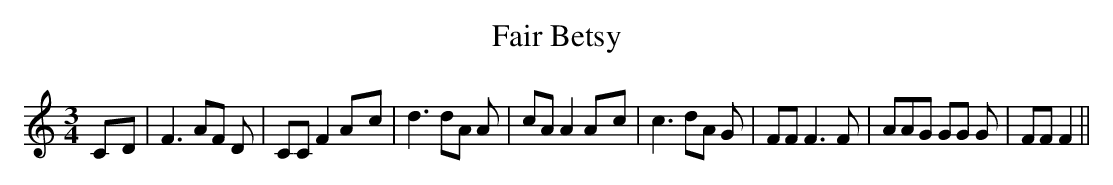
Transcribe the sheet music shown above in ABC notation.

X:1
T:Fair Betsy
M:3/4
L:1/8
K:C
C-D| F3 AF D| CC F2A-c| d3 dA A| cA A2A-c| c3 dA G| FF F3 F| AAG GG G|\
 FF F2||
